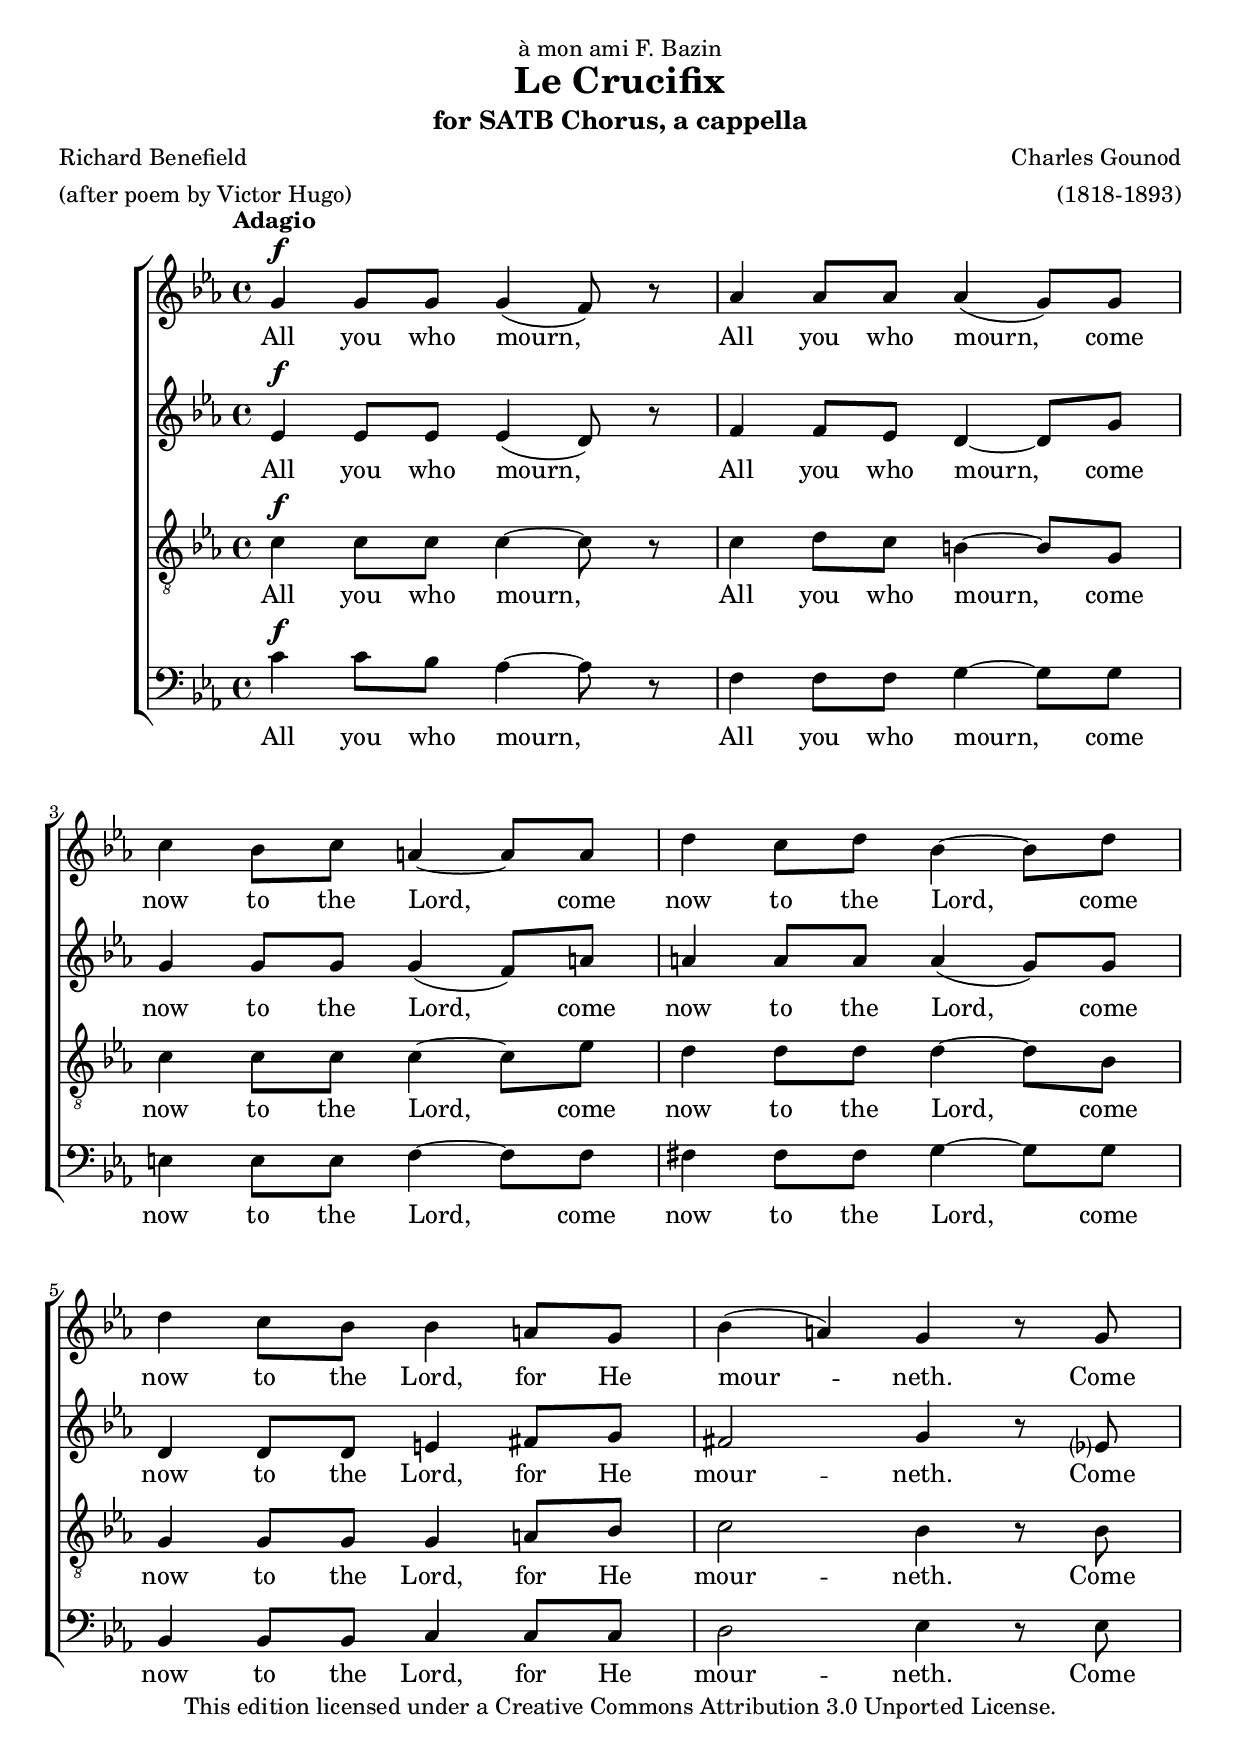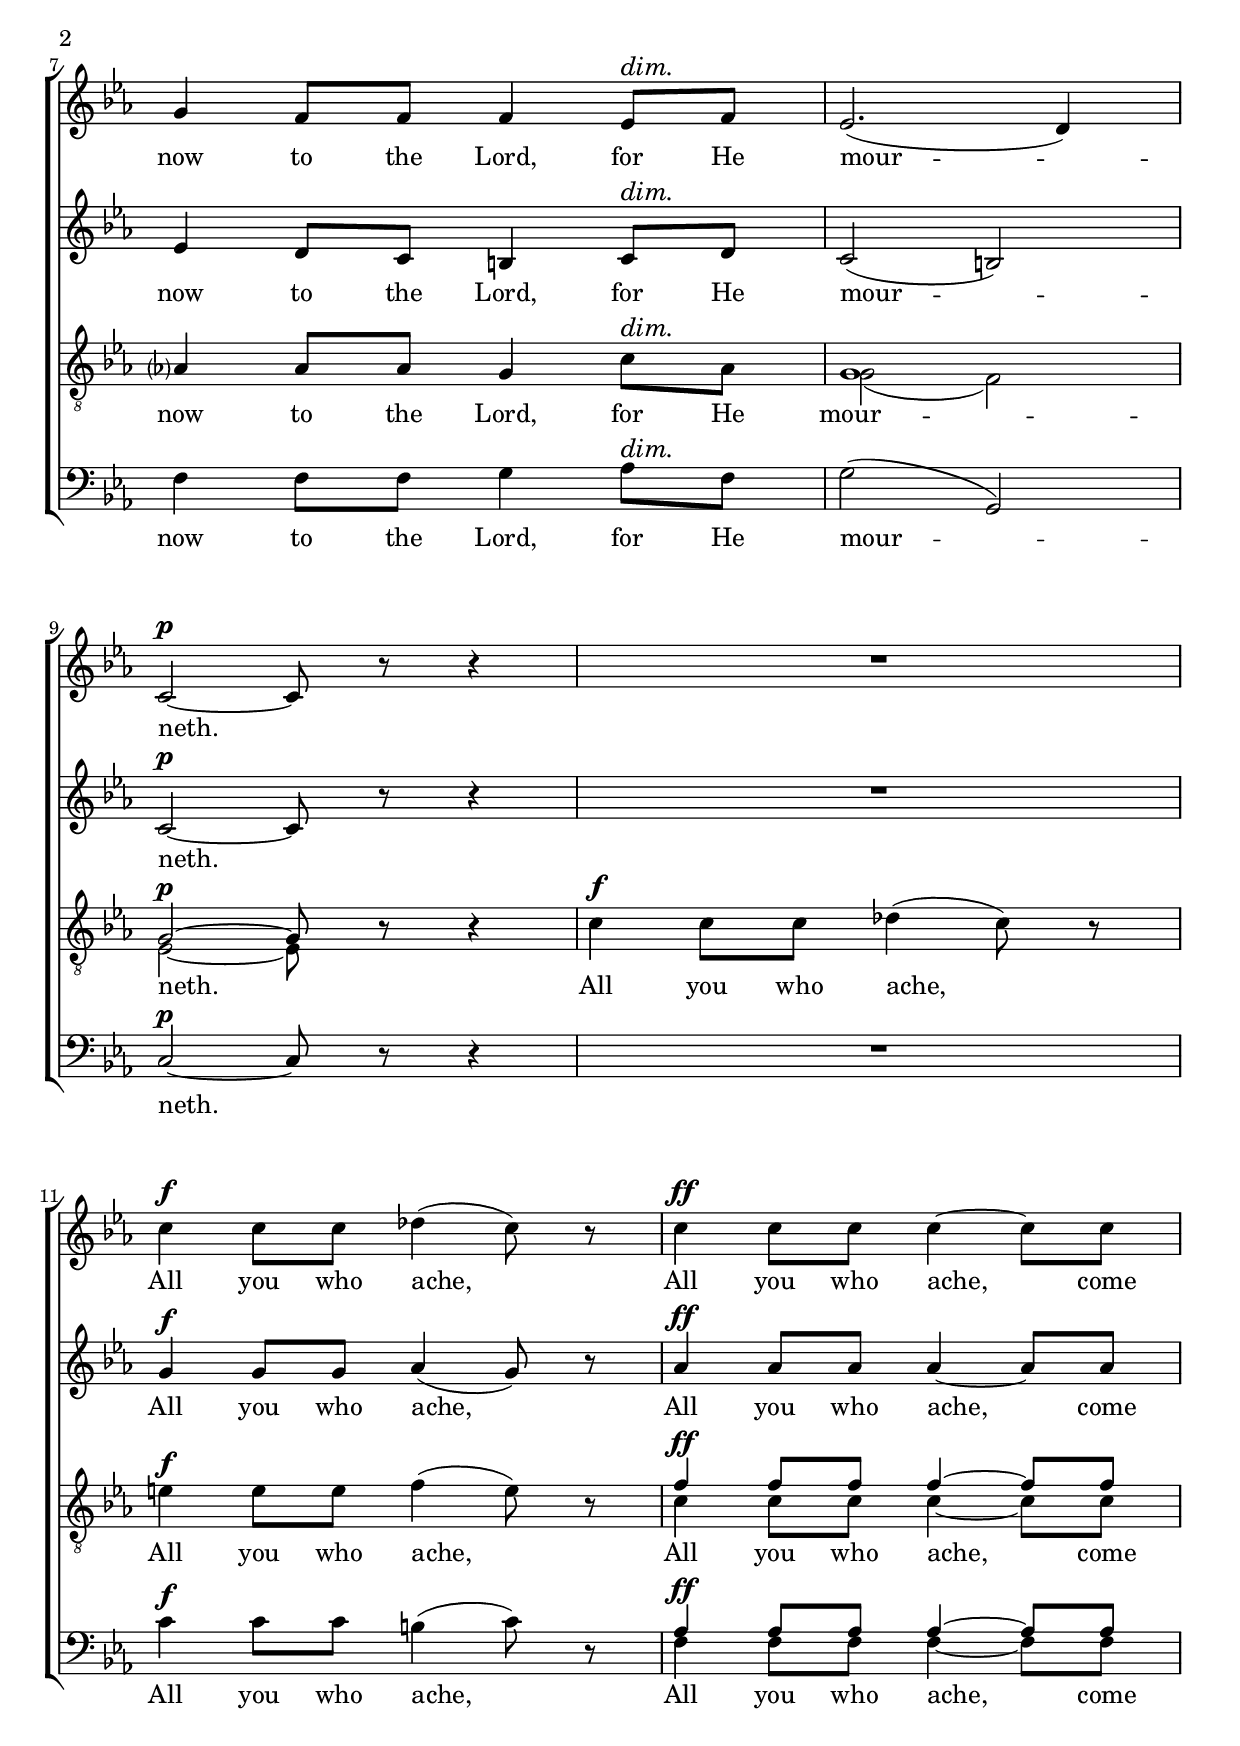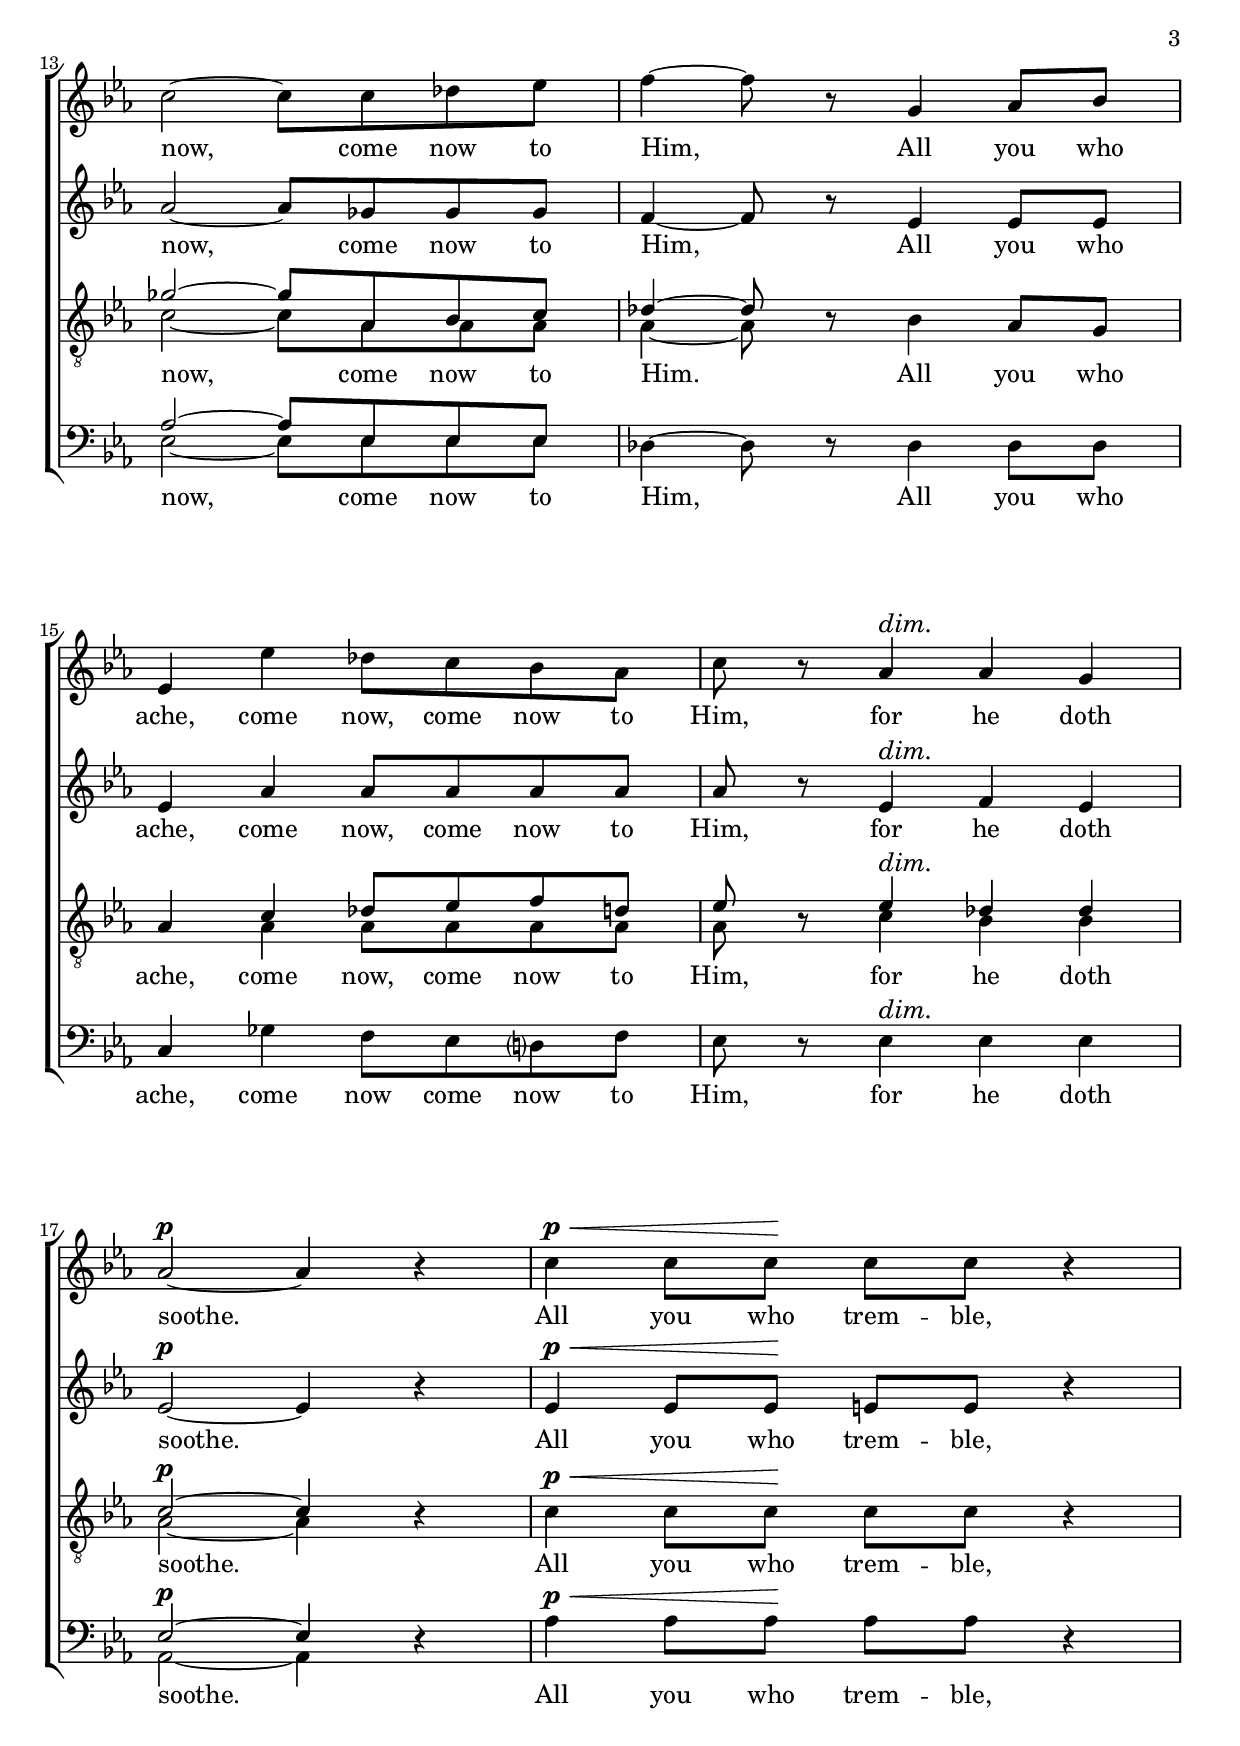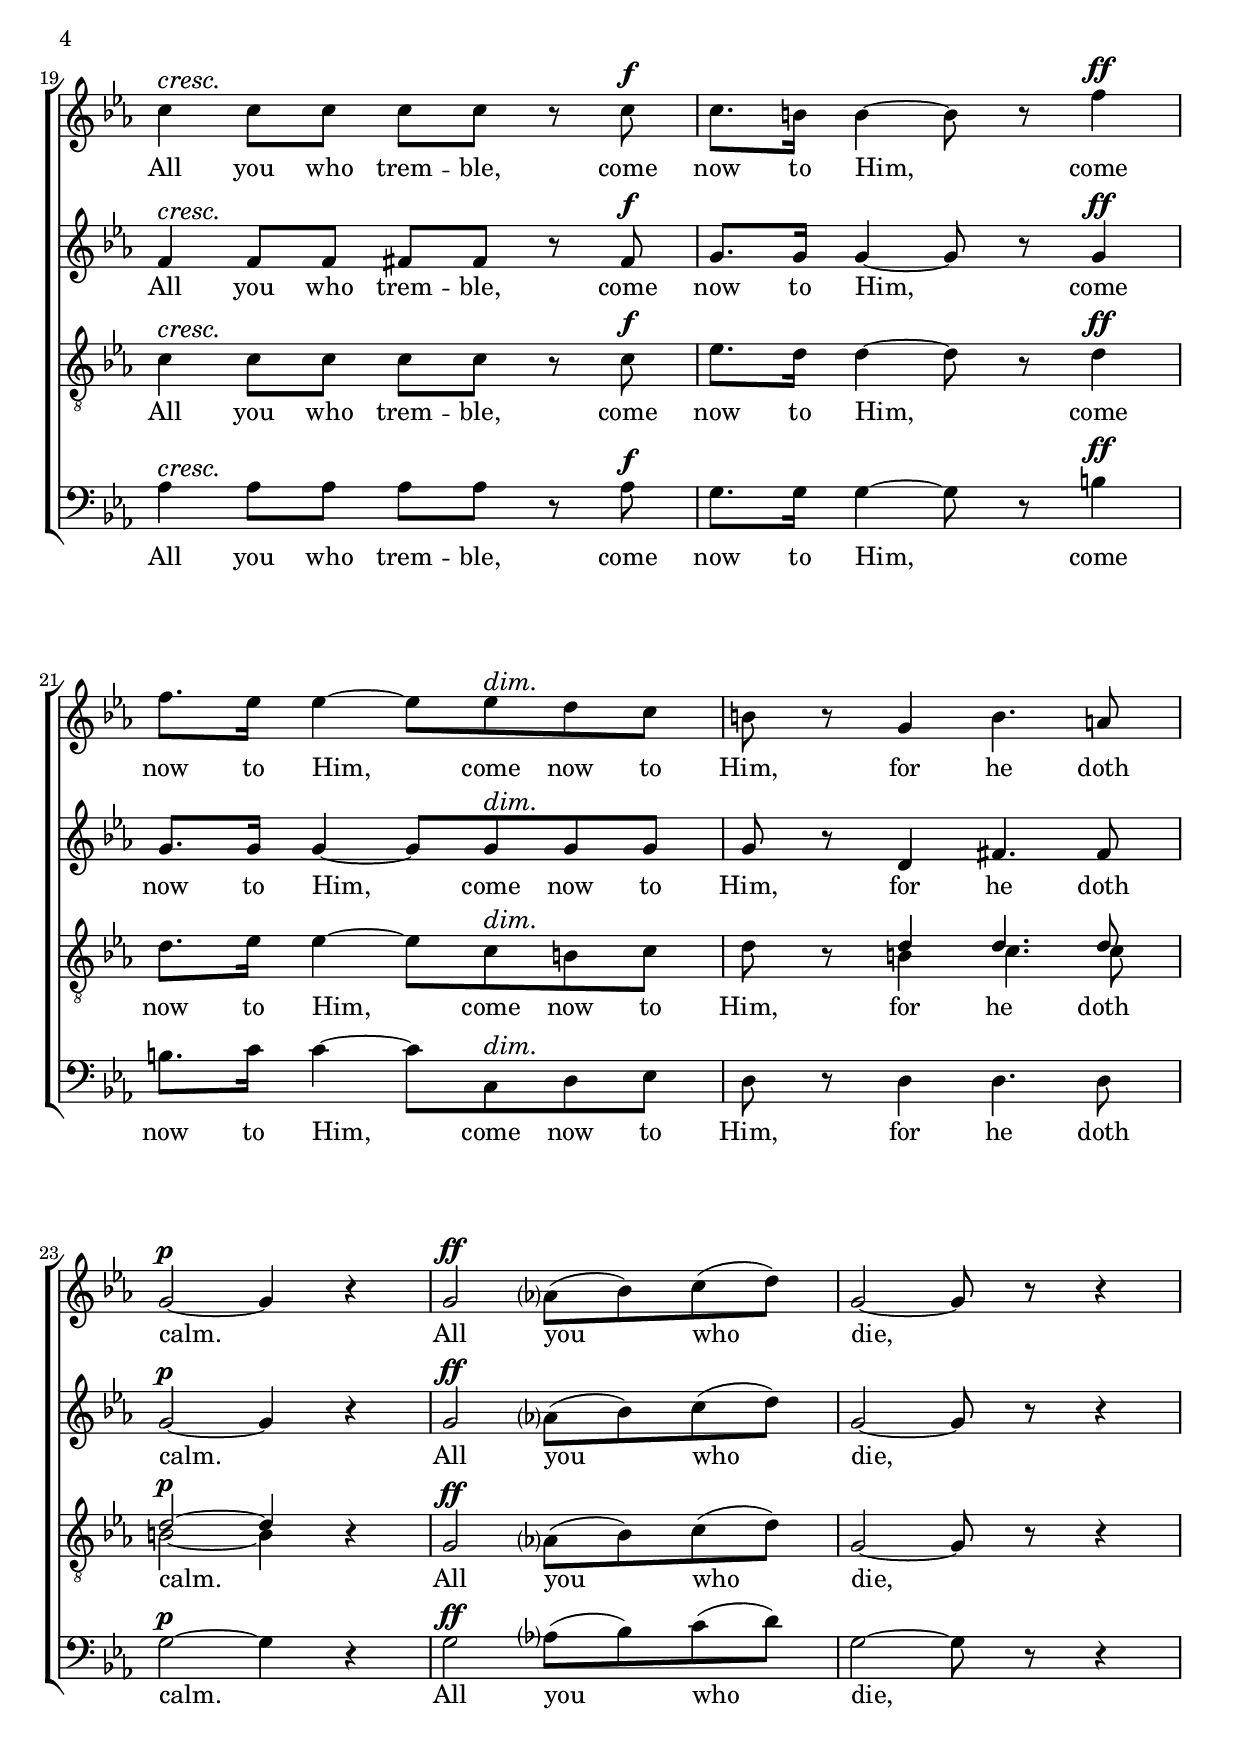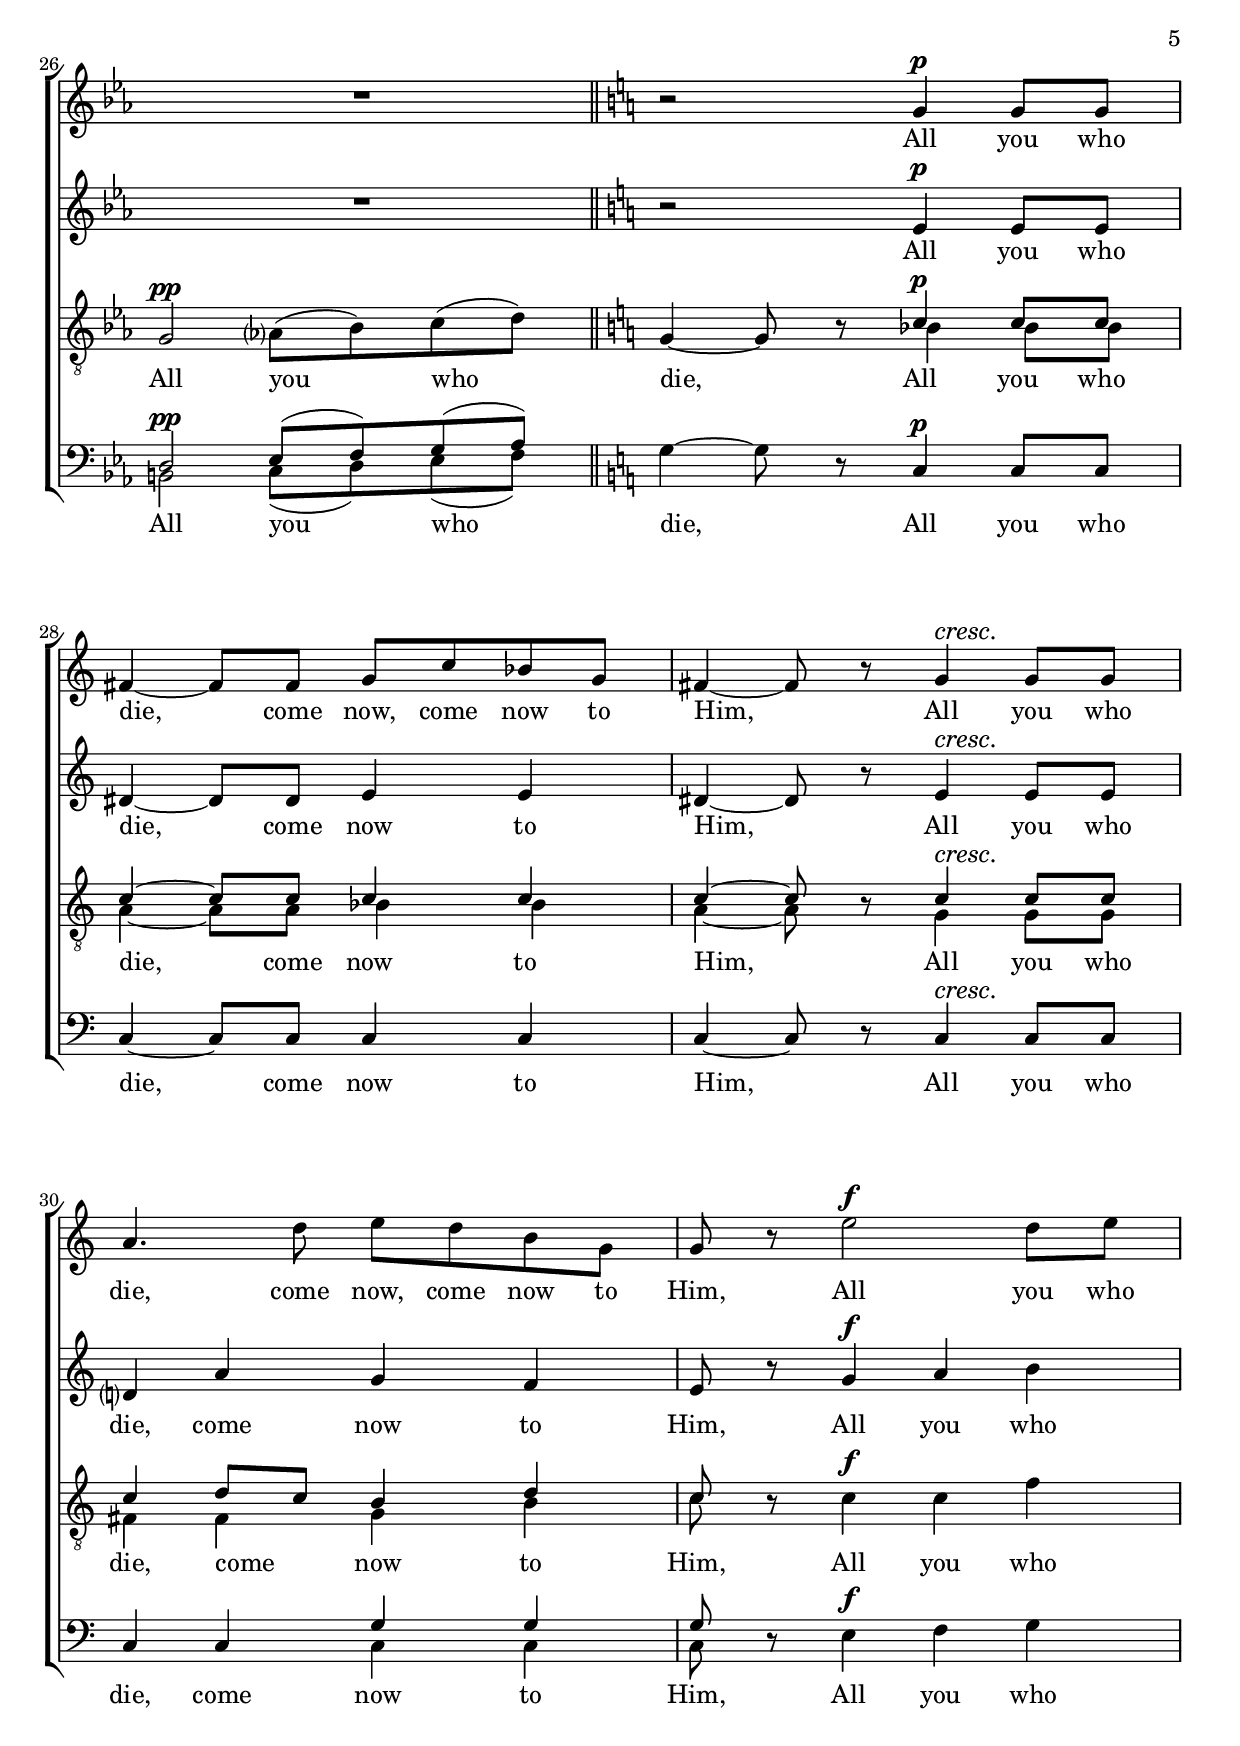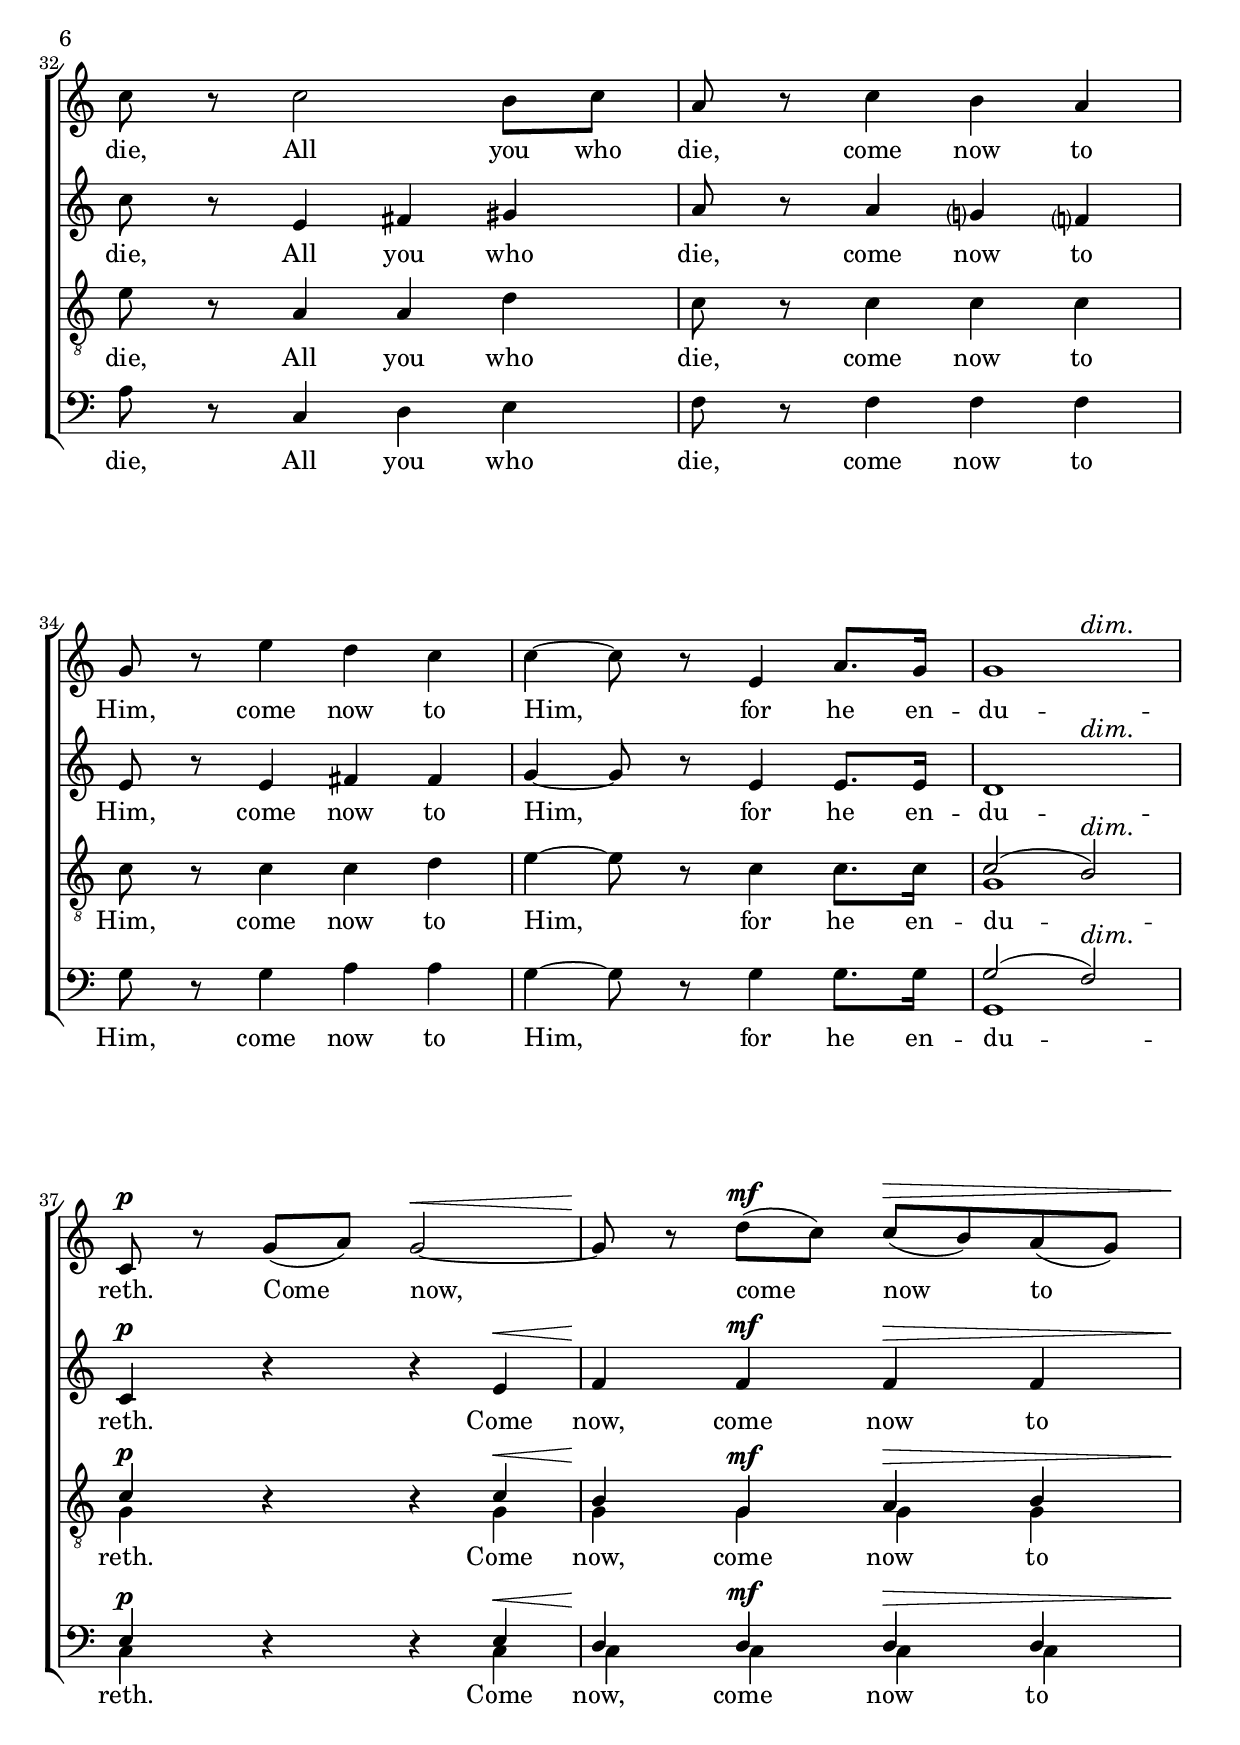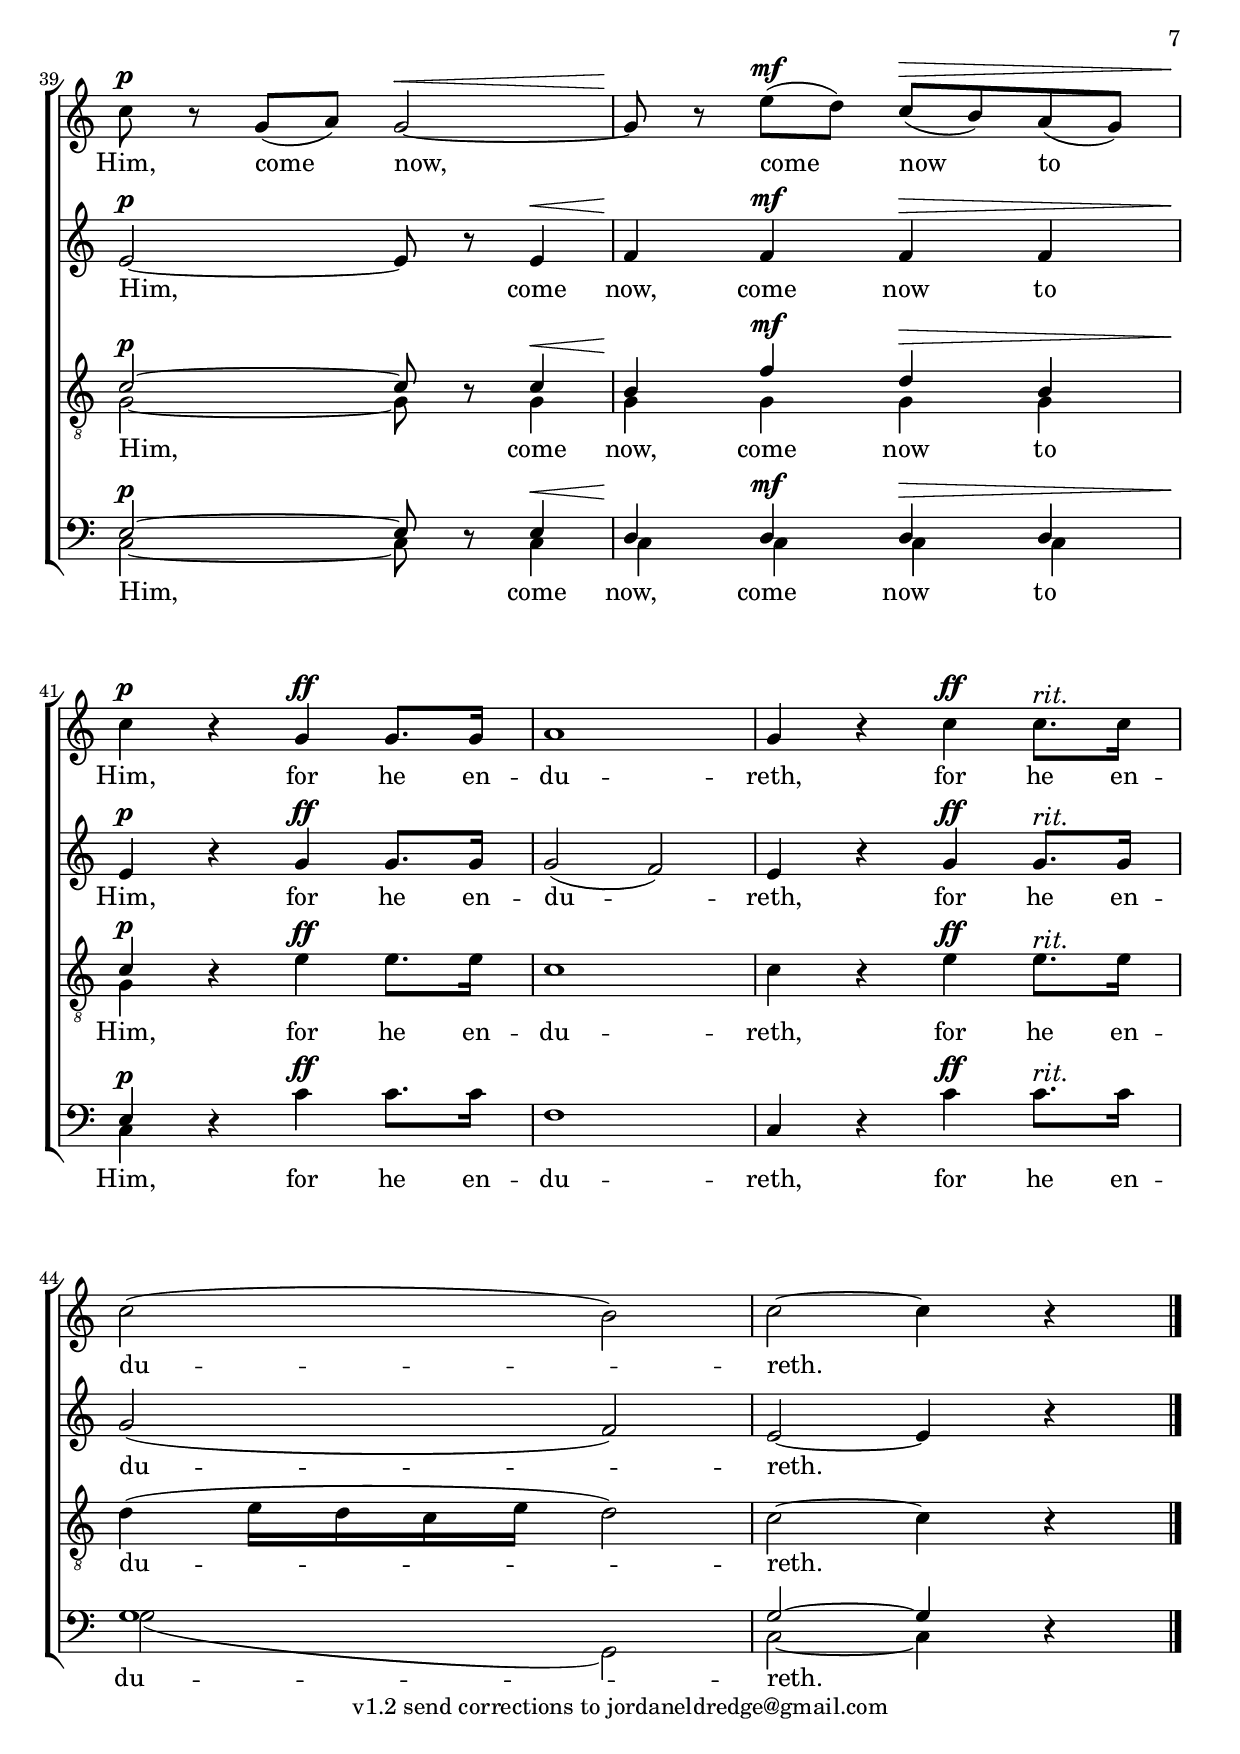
\version "2.16.2"

rit = \markup{ \italic \larger "rit." }
\header {
  dedication = "à mon ami F. Bazin"
  title = "Le Crucifix"
  composer = \markup {
    \right-column {
    "Charles Gounod"
    "(1818-1893)"
    }
  }
  poet = \markup {
    \left-column {
    %"Victor Hugo"
    %"(1802-1885)"
    "Richard Benefield"
    "(after poem by Victor Hugo)"
    }
  }
  texttranslator = "Richard Benefield"
  % Could use "instrument" but subtitle does not display on every page, so we
  % use it as a convenient alternative
  subtitle = "for SATB Chorus, a cappella"
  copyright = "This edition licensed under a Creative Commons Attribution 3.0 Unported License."
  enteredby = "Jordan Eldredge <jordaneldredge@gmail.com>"
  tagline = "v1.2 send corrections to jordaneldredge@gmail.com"
}
global = {
  \key es \major
  \time 4/4
  \dynamicUp
  % Hide extender lines for dynamic markings
  \override DynamicTextSpanner #'style = #'none
}
sopranonotes = \relative c'' {
  \tempo "Adagio"
  g4\f g8 g g4( f8  ) r8 |
  aes4 aes8 aes aes4( g8 ) g |
  c4 bes8 c8 a4~ a8 a |
  d4 c8 d bes4~ bes8 d |
  d4 c8 bes bes4 a8 g | % Rehearsal 5
  bes4( a) g r8 g |
  g4 f8 f f4 ees8\dim f |
  ees2.( d4 ) |
  c2\p~ c8 r8 r4 |
  R1 | % Rehearsal 10
  c'4\f c8 c des4( c8 ) r |
  c4\ff c8 c c4~ c8 c |
  c2~ c8 c des es |
  f4~ f8 r g,4 aes8 bes |
  ees,4 ees' des8 c bes aes | % Rehearsal 15
  c r aes4\dim aes g |
  aes2~\p aes4 r |
  c\p\< c8 c\! c
  \tag #'english { c }
  \tag #'french { r }
  r4 |
  c4\cresc c8 c c 
  \tag #'english { c }
  \tag #'french { r }
  r c\f |
  c8. b16 b4~ b8 r f'4\ff | % Rehearsal 20
  f8. ees16 ees4~ ees8 ees\dim d c |
  b8 r g4 b4. a8 |
  g2~\p g4 r |
  g2\ff aes?8( bes ) c( d ) |
  g,2~ g8 r r4 | % Rehearsal 25
  R1 \bar "||"
  \key c \major
  r2 g4\p g8 g |
  fis4~ fis8 fis g c bes g |
  fis4~ fis8 r g4\cresc g8 g |
  a4. d8 e d b g | % Rehearsal 30
  g8 r e'2\f d8 e |
  c8 r c2 b8 c |
  a r c4 b a |
  g8 r e'4 d c |
  c4~ c8 r e,4 a8. g16 | % Rehearsal 35 
  << g1 { s2 s2\dim } >> |
  c,8\p r g'( a ) g2~\< |
  g8\! r d'\mf ( c ) c\>( b ) a( g ) |
  c\p r g( a ) g2~\< |
  g8\! r e'\mf ( d ) c\>( b ) a( g ) | % Rehearsal 40
  c4\p r g\ff g8. g16 |
  a1 |
  g4 r c\ff c8.^\rit c16 |
  c2( b ) |
  c~ c4 r \bar "|."
}
sopranowords = \lyricmode { 
  \tag #'french {
    Vous qui pleu -- rez, vous qui pleu -- rez,
    Ve -- nez à ce Dieu, ve -- nez à ce Dieu, 
    ve -- nez à ce Dieu, car il pleu -- re! 
    Ve -- nez à ce Dieu, car il pleu -- re.
    % Rehearsal 10
    Vous qui souf -- fez! vous qui souf -- fez,
    Ve -- nez, ve -- nez à lui!
    Vous qui souf -- fez, 
    % Rehearsal 15
    Ve nez, ve -- nez à lui,
    car il gué -- rit!
    Vous qui trem -- blez!...
    vous qui tem -- blez!...
    % Rehearsal 20 
    Ve -- nez à lui! Ve -- nez à lui! ve -- nez à lui,
    car il qou -- rit!
    Vous qui pas -- sez!...
    % Rehearsal 25
    Vous qui pas -- sez, Ve -- nez, ve -- nez à lui!
    Vous qui pas -- sez,
    % Rehearsal 30
    Ve -- nez ve -- nez à lui!
    Vous qui pas -- sez, vous qui pas -- sez, Ve -- nez à lui!
    ve -- nez à lui!
    % Rehearsal 35
    car id de -- meu -- re! Ve -- nez ve -- nez à lui!
    ve -- nez, 
    % Rehearsal 40
    ve -- nez à  lui! car il de -- meu -- re! car il de -- meu -- re! 
  }
  \tag #'english {
    All you who mourn, All you who mourn,
    come now to the Lord, come now to the Lord,
    come now to the Lord, for He mour -- neth.
    Come now to the Lord, for He mour -- neth.
    % Rehearsal 10
    All you who ache, All you who ache,
    come now, come now to Him,
    All you who ache,
    % Rehearsal 15
    come now, come now to Him,
    for he doth soothe.
    All you who trem -- ble,
    All you who trem -- ble,
    % Rehearsal 20 
    come now to Him, come now to Him, come now to Him,
    for he doth calm.
    All you who die,
    % Rehearsal 25
    All you who die, come now, come now to Him,
    All you who die,
    % Rehearsal 30
    come now, come now to Him,
    All you who die, All you who die, come now to Him,
    come now to Him,
    % Rehearsal 35
    for he en -- du -- reth. Come now, come now to Him,
    come now,
    % Rehearsal 40
    come now to Him, for he en -- du -- reth, for he en -- du -- reth.
  }
}
altonotes = \relative c' {
  es4\f es8 es es4( d8 ) r8 |
  f4 f8 ees d4~ d8 g |
  g4 g8 g g4( f8 ) a |
  a4 a8 a a4( g8 ) g | 
  d4 d8 d e4 fis8 g | % Rehearsal 5
  fis2 g4 r8 ees? |
  ees4 d8 c b4 c8\dim d |
  c2( b ) |
  c~\p c8 r r4 |
  R1 | % Rehearsal 10
  g'4\f g8 g aes4( g8 ) r |
  aes4\ff aes8 aes aes4~ aes8 aes |
  aes2~ aes8 ges ges ges |
  f4~ f8 r ees4 ees8 ees |
  ees4 aes aes8 aes aes aes | % Rehearsal 15
  aes r ees4\dim f ees |
  ees2~\p ees4 r |
  ees4\p\< ees8 ees\! e
  \tag #'english { e }
  \tag #'french { r }
  r4 |
  f\cresc f8 f fis
  \tag #'english { fis }
  \tag #'french { r }
  r fis\f |
  g8. g16 g4~ g8 r g4\ff | % Rehearsal 20
  g8. g16 g4~ g8 g\dim g g |
  g r d4 fis4. fis8 |
  g2~\p g4 r |
  g2\ff aes?8( bes ) c( d ) |
  g,2~ g8 r r4 | % Rehearsal 25
  R1 |
  \key c \major
  r2 e4\p e8 e |
  dis4~ dis8 dis e4 e |
  dis4~ dis8 r e4\cresc e8 e |
  d?4 a' g f | % Rehearsal 30
  e8 r g4\f a b |
  c8 r e,4 fis gis |
  a8 r a4 g? f? |
  e8 r e4 fis fis |
  g~ g8 r e4 e8. e16 | % Rehearsal 35
  << d1 { s2 s\dim } >> |
  c4\p r4 r e\< |
  f\! f\mf f\> f |
  e2~\p e8 r e4\< |
  f\! f\mf f\> f | % Rehearsal 40
  e\p r g\ff g8. g16 |
  g2( f ) |
  e4 r g\ff g8.^\rit g16 |
  g2( f ) |
  e2~ e4 r |

}
altowords = \lyricmode {
  \tag #'french {
    Vous qui pleu -- rez, vous qui pleu -- rez,
    Ve -- nez à ce Dieu, ve -- nez à ce Dieu, 
    ve -- nez à ce Dieu, car il pleu -- re! 
    Ve -- nez à ce Dieu, car il pleu -- re.
    % Rehearsal 10
    Vous qui souf -- fez! vous qui souf -- fez,
    Ve -- nez, ve -- nez à lui!
    Vous qui souf -- fez, 
    % Rehearsal 15
    Ve nez, ve -- nez à lui,
    car il gué -- rit!
    Vous qui trem -- blez!...
    vous qui tem -- blez!...
    % Rehearsal 20 
    Ve -- nez à lui! Ve -- nez à lui! ve -- nez à lui,
    car il qou -- rit!
    Vous qui pas -- sez!...
    % Rehearsal 25
    Vous qui pas -- sez, Ve -- nez, à lui!
    Vous qui pas -- sez,
    % Rehearsal 30
    Ve -- nez à lui!
    Vous qui pas -- sez, vous qui pas -- sez, Ve -- nez à lui!
    ve -- nez à lui!
    % Rehearsal 35
    car id de -- meu -- re! Ve -- nez ve -- nez à lui!
    ve -- nez, 
    % Rehearsal 40
    ve -- nez à  lui! car il de -- meu -- re! car il de -- meu -- re! 
  }
  \tag #'english {
    All you who mourn, All you who mourn,
    come now to the Lord, come now to the Lord,
    come now to the Lord, for He mour -- neth.
    Come now to the Lord, for He mour -- neth.
    % Rehearsal 10
    All you who ache, All you who ache,
    come now, come now to Him,
    All you who ache,
    % Rehearsal 15
    come now, come now to Him,
    for he doth soothe.
    All you who trem -- ble,
    All you who trem -- ble,
    % Rehearsal 20 
    come now to Him, come now to Him, come now to Him,
    for he doth calm.
    All you who die,
    % Rehearsal 25
    All you who die, come now to Him,
    All you who die,
    % Rehearsal 30
    come now to Him,
    All you who die, All you who die, come now to Him,
    come now to Him,
    % Rehearsal 35
    for he en -- du -- reth. Come now, come now to Him,
    come now,
    % Rehearsal 40
    come now to Him, for he en -- du -- reth, for he en -- du -- reth.
  }
}
tenornotes = \relative c' {
  \clef "G_8"
  c4\f c8 c c4~ c8 r8 |
  c4 d8 c b4~ b8 g |
  c4 c8 c c4~ c8  ees |
  d4 d8 d d4~ d8 bes |
  g4 g8 g g4 a8 bes | % Rehsearsal 5
  c2 bes4 r8 bes |
  aes?4 aes8 aes g4 c8\dim aes |
  << {
    \voiceOne g1
  } \new Voice {
    \voiceTwo g2( f )
  } >> \oneVoice |
  << {
    \voiceOne
    g2~\p g8
  } \new Voice {
    \voiceTwo ees2~ ees8 
  } >> \oneVoice r8 r4 |
  c'4\f  c8 c des4( c8 ) r | % Rehearsal 10
  e4\f e8 e f4( e8 ) r |
  << {
    \voiceOne f4\ff f8 f f4~ f8 f
  } \new Voice {
    \voiceTwo c4 c8 c c4~ c8 c
  } >> \oneVoice |
  << {
    \voiceOne ges'2~ ges8 aes,8 bes c
  } \new Voice {
    \voiceTwo c2~ c8 aes aes aes
  } >> \oneVoice |
  << {
    \voiceOne des4~ des8
  } \new Voice {
    \voiceTwo aes4~ aes8
  } >> \oneVoice r8 bes4 aes8 g |
  aes4 << {
    \voiceOne c des8 ees f d
  } \new Voice {
    \voiceTwo aes4 aes8 aes aes aes
  } >> \oneVoice | % Rehearsal 15
  << {
    \voiceOne ees'8
  } \new Voice {
    \voiceTwo aes,
  } >> \oneVoice r8 << {
    \voiceOne ees'4\dim des des
  } \new Voice {
    \voiceTwo c bes bes
  } >>
  << {
    \voiceOne c2~\p c4
  } \new Voice {
    \voiceTwo aes2~ aes4
  } >> \oneVoice r |
  c4\p\< c8 c\! c
  \tag #'english { c }
  \tag #'french { r }
  r4 |
  c\cresc c8 c c
  \tag #'english { c }
  \tag #'french { r }
  r c\f |
  ees8. d16 d4~ d8 r d4\ff | % Rehearsal 20
  d8. ees16 ees4~ ees8 c\dim b c |
  d8 r << {
    \voiceOne d4 d4. d8
  } \new Voice {
    \voiceTwo b4 c4. c8
  } >> \oneVoice |
  << {
    \voiceOne d2~\p d4
  } \new Voice {
    \voiceTwo b2~ b4
  } >> \oneVoice r4 |
  g2\ff aes?8( bes ) c( d ) |
  g,2~ g8 r r4 | % Rehearsal 25
  g2\pp aes?8( bes ) c( d ) |
  \key c \major 
  g,4~ g8 r << {
    \voiceOne c4\p c8 c
  } \new Voice {
    \voiceTwo bes4 bes8 bes
  } >> \oneVoice |
  << {
    \voiceOne c4~ c8 c c4 c
  } \new Voice {
    \voiceTwo a4~ a8 a bes4 bes
  } >> \oneVoice |
  << {
    \voiceOne c4~ c8
  } \new Voice {
    \voiceTwo a4~ a8
  } >> \oneVoice r
  << {
    \voiceOne c4\cresc c8\! c
  } \new Voice {
    \voiceTwo g4 g8 g
  } >> \oneVoice |
  << {
    \voiceOne c4 d8\melisma c\melismaEnd b4 d
  } \new Voice {
    \voiceTwo fis,4 fis g b
  } >> \oneVoice | % Rehearsal 30
  << {
    \voiceOne c8
  } \new Voice {
    \voiceTwo c
  } >> \oneVoice r8 c4\f c f |
  e8 r a,4 a d |
  c8 r c4 c c |
  c8 r c4 c d |
  e4~ e8 r c4 c8. c16 | % Rehearsal 35
  << {
    \voiceOne c2( b\dim )
  } \new Voice {
    \voiceTwo g1
  } >>
  << {
    \voiceOne c4\p
  } \new Voice {
    \voiceTwo g
  } >> \oneVoice r r << {
    \voiceOne c4\<
  } \new Voice {
    \voiceTwo g
  } >> \oneVoice \oneVoice |
  << {
    \voiceOne b\! g\mf a\> b
  } \new Voice {
    \voiceTwo g g g g
  } >> \oneVoice |
  << {
    \voiceOne c2~\p c8
  } \new Voice {
    \voiceTwo g2~ g8
  } >> \oneVoice r8 << {
    \voiceOne c4\<
  } \new Voice {
    \voiceTwo g
  } >> \oneVoice |
  << {
    \voiceOne b4\! f'\mf d\> b
  } \new Voice {
    \voiceTwo g g g g
  } >> \oneVoice | % Rehearsal 40
  << {
    \voiceOne c\p
  } \new Voice {
    \voiceTwo g
  } >> \oneVoice r e'\ff e8. e16 |
  c1 |
  c4 r e\ff e8.^\rit e16 |
  d4( e16 d c e d2 ) |
  c2~ c4 r |
}
tenorwords = \lyricmode {
  \tag #'french {
    Vous qui pleu -- rez, vous qui pleu -- rez,
    Ve -- nez à ce Dieu, ve -- nez à ce Dieu, 
    ve -- nez à ce Dieu, car il pleu -- re! 
    Ve -- nez à ce Dieu, car il pleu -- re.
    % Rehearsal 10
    Vous qui souf -- fez! Vous qui souf -- fez! vous qui souf -- fez,
    Ve -- nez, ve -- nez à lui!
    Vous qui souf -- fez, 
    % Rehearsal 15
    Ve nez, ve -- nez à lui,
    car il gué -- rit!
    Vous qui trem -- blez!...
    vous qui tem -- blez!...
    % Rehearsal 20 
    Ve -- nez à lui! Ve -- nez à lui! ve -- nez à lui,
    car il qou -- rit!
    Vous qui pas -- sez!...
    % Rehearsal 25
    Vous qui pas -- sez!...
    Vous qui pas -- sez, Ve -- nez, à lui!
    Vous qui pas -- sez,
    % Rehearsal 30
    Ve -- nez à lui!
    Vous qui pas -- sez, vous qui pas -- sez, Ve -- nez à lui!
    ve -- nez à lui!
    % Rehearsal 35
    car id de -- meu -- re! Ve -- nez ve -- nez à lui!
    ve -- nez, 
    % Rehearsal 40
    ve -- nez à  lui! car il de -- meu -- re! car il de -- meu -- re! 
  }
  \tag #'english {
    All you who mourn, All you who mourn,
    come now to the Lord, come now to the Lord,
    come now to the Lord, for He mour -- neth.
    Come now to the Lord, for He mour -- neth.
    % Rehearsal 10
    All you who ache,
    All you who ache, All you who ache,
    come now, come now to Him.
    All you who ache,
    % Rehearsal 15
    come now, come now to Him,
    for he doth soothe.
    All you who trem -- ble,
    All you who trem -- ble,
    % Rehearsal 20 
    come now to Him, come now to Him, come now to Him,
    for he doth calm.
    All you who die,
    % Rehearsal 25
    All you who die, All you who die, come now to Him,
    All you who die,
    % Rehearsal 30
    come now to Him,
    All you who die, All you who die, come now to Him,
    come now to Him,
    % Rehearsal 35
    for he en -- du -- reth. Come now, come now to Him,
    come now,
    % Rehearsal 40
    come now to Him, for he en -- du -- reth, for he en -- du -- reth.
  }
}

bassnotes = \relative c' {
  \clef bass
  c4\f c8 bes  aes4~ aes8 r8 |
  f4 f8 f g4~ g8 g |
  e4 e8 e f4~ f8 f |
  fis4 fis8 fis g4~ g8 g |
  bes,4 bes8 bes c4 c8 c | % Rehearsal 5
  d2 ees4 r8 ees |
  f4 f8 f g4 aes8\dim f |
  g2( g, ) |
  c~\p c8 r r4 |
  R1 | % Rehearsal 10
  c'4\f c8 c b4( c8 ) r |
  << {
    \voiceOne aes4\ff aes8 aes aes4~ aes8 aes
  } \new Voice {
    \voiceTwo f4 f8 f f4~ f8 f
  } >> \oneVoice |
  << {
    \voiceOne aes2~ aes8 ees8 ees ees
  } \new Voice {
    \voiceTwo ees2~ ees8 ees8 ees ees
  } >> \oneVoice |
  des4~ des8 r des4 des8 des |
  c4 ges' f8 ees d? f | % Rehearsal 15
  ees r ees4\dim ees ees |
  << {
    \voiceOne ees2~\p ees4
  } \new Voice {
    \voiceTwo aes,2~ aes4
  } >> \oneVoice r |
  aes'4\p\< aes8 aes\! aes
  \tag #'english { aes }
  \tag #'french { r }
  r4 |
  aes4\cresc aes8 aes aes
  \tag #'english { aes }
  \tag #'french { r }
  r aes\f |
  g8. g16 g4~ g8 r b4\ff | % Rehearsal 20
  b8. c16 c4~ c8 c,\dim d ees |
  d8 r d4 d4. d8 |
  g2~\p g4 r |
  g2\ff aes?8( bes ) c( d ) |
  g,2~ g8 r r4 | % Rehearsal 25
  << {
    \voiceOne d2\pp ees8( f ) g( aes )
  } \new Voice {
    \voiceTwo b,2 c8( d ) ees( f )
  } >> \oneVoice |
  \key c \major
  g4~ g8 r c,4\p c8 c |
  c4~ c8 c c4 c |
  c4~ c8 r c4\cresc c8 c |
  c4 c << {
    \voiceOne g' g
  } \new Voice {
    \voiceTwo c, c
  } >> \oneVoice | % Rehearsal 30
  << {
    \voiceOne g'8
  } \new Voice {
    \voiceTwo c,
  } >> \oneVoice r e4\f f g |
  a8 r c,4 d e |
  f8 r f4 f f |
  g8 r g4 a a |
  g4~ g8 r g4 g8. g16 | % Rehearsal 35
  << {
    \voiceOne g2( f\dim )
  } \new Voice {
    \voiceTwo g,1
  } >> \oneVoice |
  << {
    \voiceOne e'4\p
  } \new Voice {
    \voiceTwo c
  } >> \oneVoice r r << {
    \voiceOne e4\<
  } \new Voice {
    \voiceTwo c
  } >> \oneVoice |
  << {
    \voiceOne d\! d\mf d\> d
  } \new Voice {
    \voiceTwo c c c c
  } >> \oneVoice |
  << {
    \voiceOne e2~\p e8
  } \new Voice {
    \voiceTwo c2~ c8
  } >> \oneVoice r8 << {
    \voiceOne e4\<
  } \new Voice {
    \voiceTwo c
  } >> \oneVoice |
  << {
    \voiceOne d\! d\mf d\> d
  } \new Voice {
    \voiceTwo c c c c
  } >> \oneVoice | % Rehearsal 40
  << {
    \voiceOne e4\p
  } \new Voice {
    \voiceTwo c
  } >> \oneVoice r c'4\ff c8. c16 |
  f,1 |
  c4 r c'\ff c8.^\rit c16 |
  << {
    \voiceOne g1
  } \new Voice {
    \voiceTwo g2( g, )
  } >> \oneVoice |
  << {
    \voiceOne g'2~ g4
  } \new Voice {
    \voiceTwo c,2~ c4
  } >> \oneVoice r4 |
}
basswords = \lyricmode {
  \tag #'french {
    Vous qui pleu -- rez, vous qui pleu -- rez,
    Ve -- nez à ce Dieu, ve -- nez à ce Dieu, 
    ve -- nez à ce Dieu, car il pleu -- re! 
    Ve -- nez à ce Dieu, car il pleu -- re.
    % Rehearsal 10
    Vous qui souf -- fez! vous qui souf -- fez,
    Ve -- nez, ve -- nez à lui!
    Vous qui souf -- fez, 
    % Rehearsal 15
    Ve nez, ve -- nez à lui,
    car il gué -- rit!
    Vous qui trem -- blez!...
    vous qui tem -- blez!...
    % Rehearsal 20 
    Ve -- nez à lui! Ve -- nez à lui! ve -- nez à lui,
    car il qou -- rit!
    Vous qui pas -- sez!...
    % Rehearsal 25
    Vous qui pas -- sez!...
    Vous qui pas -- sez, Ve -- nez, à lui!
    Vous qui pas -- sez,
    % Rehearsal 30
    Ve -- nez à lui!
    Vous qui pas -- sez, vous qui pas -- sez, Ve -- nez à lui!
    ve -- nez à lui!
    % Rehearsal 35
    car id de -- meu -- re! Ve -- nez ve -- nez à lui!
    ve -- nez, 
    % Rehearsal 40
    ve -- nez à  lui! car il de -- meu -- re! car il de -- meu -- re! 
  }
  \tag #'english {
    All you who mourn, All you who mourn,
    come now to the Lord, come now to the Lord,
    come now to the Lord, for He mour -- neth.
    Come now to the Lord, for He mour -- neth.
    % Rehearsal 10
    All you who ache, All you who ache,
    come now, come now to Him,
    All you who ache,
    % Rehearsal 15
    come now come now to Him,
    for he doth soothe.
    All you who trem -- ble,
    All you who trem -- ble,
    % Rehearsal 20 
    come now to Him, come now to Him, come now to Him,
    for he doth calm.
    All you who die,
    % Rehearsal 25
    All you who die, All you who die, come now to Him,
    All you who die,
    % Rehearsal 30
    come now to Him,
    All you who die, All you who die, come now to Him,
    come now to Him,
    % Rehearsal 35
    for he en -- du -- reth. Come now, come now to Him,
    come now,
    % Rehearsal 40
    come now to Him, for he en -- du -- reth, for he en -- du -- reth.
  }
}

\score {
  \keepWithTag #'english \new ChoirStaff <<
    \new Staff  <<
      \new Voice = "soprano" <<
        \global
        \sopranonotes
      >>
      \lyricsto "soprano" \new Lyrics \sopranowords
    >>
    \new Staff <<
      \new Voice = "alto" <<
        \global
        \altonotes
      >>
      \lyricsto "alto" \new Lyrics \altowords
    >>
    \new Staff <<
      \new Voice = "tenor" <<
        \global
        \tenornotes
      >>
      \lyricsto "tenor" \new Lyrics \tenorwords
    >>
    \new Staff <<
      \new Voice = "bass" <<
        \global
        \bassnotes
      >>
      \lyricsto "bass" \new Lyrics \basswords
    >>
  >>
  \layout {
    \context {
      \Score
      \override SpacingSpanner
        % Not really sure what 1 100 means, but it seems to be giving a nice
        % horizontal spacing
        #'common-shortest-duration = #(ly:make-moment 1 100)
    }
  }
  \midi {
    \context {
      \Score tempoWholesPerMinute = #(ly:make-moment 60 4)	
    }
  }
}
